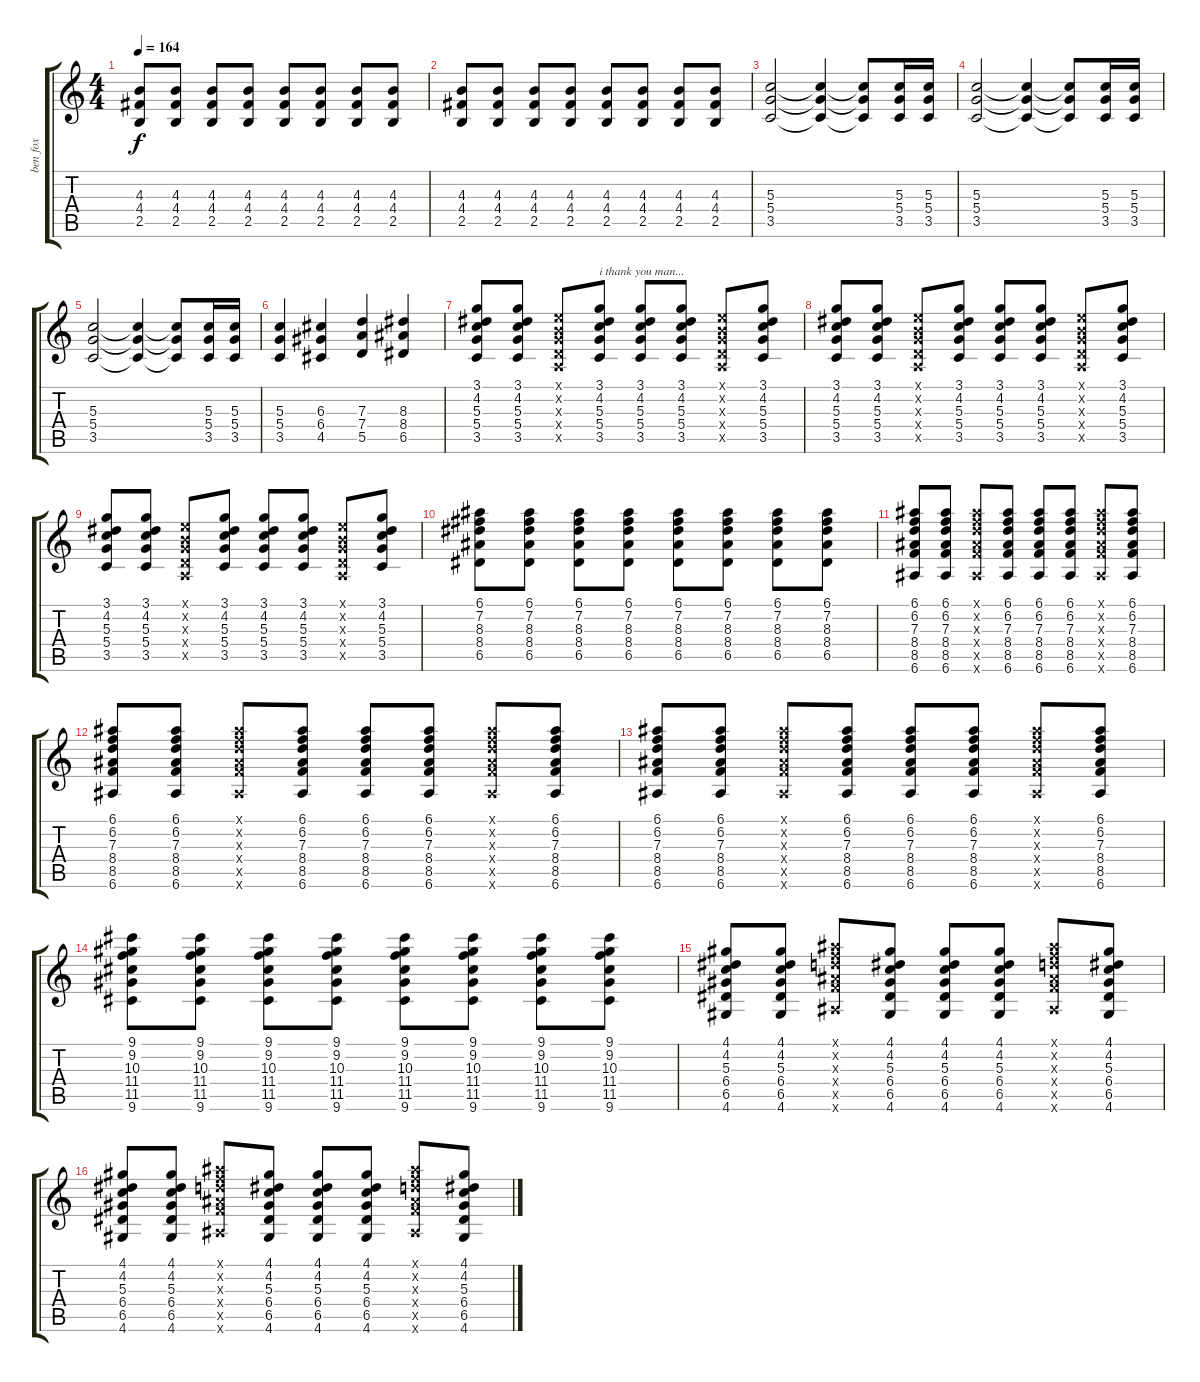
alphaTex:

\track ("ben fox" "ben fox") {instrument electricguitarclean}
\staff {score tabs}
\tuning (E4 B3 G3 D3 A2 E2) {hide}
\ts (4 4)
\tempo 164
\clef g2
\ks c
(4.3 4.4 2.5).8{dy f} (4.3 4.4 2.5).8 (4.3 4.4 2.5).8 (4.3 4.4 2.5).8 (4.3 4.4 2.5).8 (4.3 4.4 2.5).8 (4.3 4.4 2.5).8 (4.3 4.4 2.5).8 |
(4.3 4.4 2.5).8 (4.3 4.4 2.5).8 (4.3 4.4 2.5).8 (4.3 4.4 2.5).8 (4.3 4.4 2.5).8 (4.3 4.4 2.5).8 (4.3 4.4 2.5).8 (4.3 4.4 2.5).8 |
(5.3 5.4 3.5).2 (5.3{t} 5.4{t} 3.5{t}).4 (5.3{t} 5.4{t} 3.5{t}).8 (5.3 5.4 3.5).16 (5.3 5.4 3.5).16 |
(5.3 5.4 3.5).2 (5.3{t} 5.4{t} 3.5{t}).4 (5.3{t} 5.4{t} 3.5{t}).8 (5.3 5.4 3.5).16 (5.3 5.4 3.5).16 |
(5.3 5.4 3.5).2 (5.3{t} 5.4{t} 3.5{t}).4 (5.3{t} 5.4{t} 3.5{t}).8 (5.3 5.4 3.5).16 (5.3 5.4 3.5).16 |
(5.3 5.4 3.5).4 (6.3 6.4 4.5).4 (7.3 7.4 5.5).4 (8.3 8.4 6.5).4 |
(3.1 4.2 5.3 5.4 3.5).8 (3.1 4.2 5.3 5.4 3.5).8 (0.1{x} 0.2{x} 0.3{x} 0.4{x} 0.5{x}).8 (3.1 4.2 5.3 5.4 3.5).8{txt "i thank you man..."} (3.1 4.2 5.3 5.4 3.5).8 (3.1 4.2 5.3 5.4 3.5).8 (0.1{x} 0.2{x} 0.3{x} 0.4{x} 0.5{x}).8 (3.1 4.2 5.3 5.4 3.5).8 |
(3.1 4.2 5.3 5.4 3.5).8 (3.1 4.2 5.3 5.4 3.5).8 (0.1{x} 0.2{x} 0.3{x} 0.4{x} 0.5{x}).8 (3.1 4.2 5.3 5.4 3.5).8 (3.1 4.2 5.3 5.4 3.5).8 (3.1 4.2 5.3 5.4 3.5).8 (0.1{x} 0.2{x} 0.3{x} 0.4{x} 0.5{x}).8 (3.1 4.2 5.3 5.4 3.5).8 |
(3.1 4.2 5.3 5.4 3.5).8 (3.1 4.2 5.3 5.4 3.5).8 (0.1{x} 0.2{x} 0.3{x} 0.4{x} 0.5{x}).8 (3.1 4.2 5.3 5.4 3.5).8 (3.1 4.2 5.3 5.4 3.5).8 (3.1 4.2 5.3 5.4 3.5).8 (0.1{x} 0.2{x} 0.3{x} 0.4{x} 0.5{x}).8 (3.1 4.2 5.3 5.4 3.5).8 |
(6.1 7.2 8.3 8.4 6.5).8 (6.1 7.2 8.3 8.4 6.5).8 (6.1 7.2 8.3 8.4 6.5).8 (6.1 7.2 8.3 8.4 6.5).8 (6.1 7.2 8.3 8.4 6.5).8 (6.1 7.2 8.3 8.4 6.5).8 (6.1 7.2 8.3 8.4 6.5).8 (6.1 7.2 8.3 8.4 6.5).8 |
(6.1 6.2 7.3 8.4 8.5 6.6).8 (6.1 6.2 7.3 8.4 8.5 6.6).8 (6.1{x} 6.2{x} 7.3{x} 8.4{x} 8.5{x} 6.6{x}).8 (6.1 6.2 7.3 8.4 8.5 6.6).8 (6.1 6.2 7.3 8.4 8.5 6.6).8 (6.1 6.2 7.3 8.4 8.5 6.6).8 (6.1{x} 6.2{x} 7.3{x} 8.4{x} 8.5{x} 6.6{x}).8 (6.1 6.2 7.3 8.4 8.5 6.6).8 |
(6.1 6.2 7.3 8.4 8.5 6.6).8 (6.1 6.2 7.3 8.4 8.5 6.6).8 (6.1{x} 6.2{x} 7.3{x} 8.4{x} 8.5{x} 6.6{x}).8 (6.1 6.2 7.3 8.4 8.5 6.6).8 (6.1 6.2 7.3 8.4 8.5 6.6).8 (6.1 6.2 7.3 8.4 8.5 6.6).8 (6.1{x} 6.2{x} 7.3{x} 8.4{x} 8.5{x} 6.6{x}).8 (6.1 6.2 7.3 8.4 8.5 6.6).8 |
(6.1 6.2 7.3 8.4 8.5 6.6).8 (6.1 6.2 7.3 8.4 8.5 6.6).8 (6.1{x} 6.2{x} 7.3{x} 8.4{x} 8.5{x} 6.6{x}).8 (6.1 6.2 7.3 8.4 8.5 6.6).8 (6.1 6.2 7.3 8.4 8.5 6.6).8 (6.1 6.2 7.3 8.4 8.5 6.6).8 (6.1{x} 6.2{x} 7.3{x} 8.4{x} 8.5{x} 6.6{x}).8 (6.1 6.2 7.3 8.4 8.5 6.6).8 |
(9.1 9.2 10.3 11.4 11.5 9.6).8 (9.1 9.2 10.3 11.4 11.5 9.6).8 (9.1 9.2 10.3 11.4 11.5 9.6).8 (9.1 9.2 10.3 11.4 11.5 9.6).8 (9.1 9.2 10.3 11.4 11.5 9.6).8 (9.1 9.2 10.3 11.4 11.5 9.6).8 (9.1 9.2 10.3 11.4 11.5 9.6).8 (9.1 9.2 10.3 11.4 11.5 9.6).8 |
(4.1 4.2 5.3 6.4 6.5 4.6).8 (4.1 4.2 5.3 6.4 6.5 4.6).8 (6.1{x} 6.2{x} 7.3{x} 8.4{x} 8.5{x} 6.6{x}).8 (4.1 4.2 5.3 6.4 6.5 4.6).8 (4.1 4.2 5.3 6.4 6.5 4.6).8 (4.1 4.2 5.3 6.4 6.5 4.6).8 (6.1{x} 6.2{x} 7.3{x} 8.4{x} 8.5{x} 6.6{x}).8 (4.1 4.2 5.3 6.4 6.5 4.6).8 |
(4.1 4.2 5.3 6.4 6.5 4.6).8 (4.1 4.2 5.3 6.4 6.5 4.6).8 (6.1{x} 6.2{x} 7.3{x} 8.4{x} 8.5{x} 6.6{x}).8 (4.1 4.2 5.3 6.4 6.5 4.6).8 (4.1 4.2 5.3 6.4 6.5 4.6).8 (4.1 4.2 5.3 6.4 6.5 4.6).8 (6.1{x} 6.2{x} 7.3{x} 8.4{x} 8.5{x} 6.6{x}).8 (4.1 4.2 5.3 6.4 6.5 4.6).8
